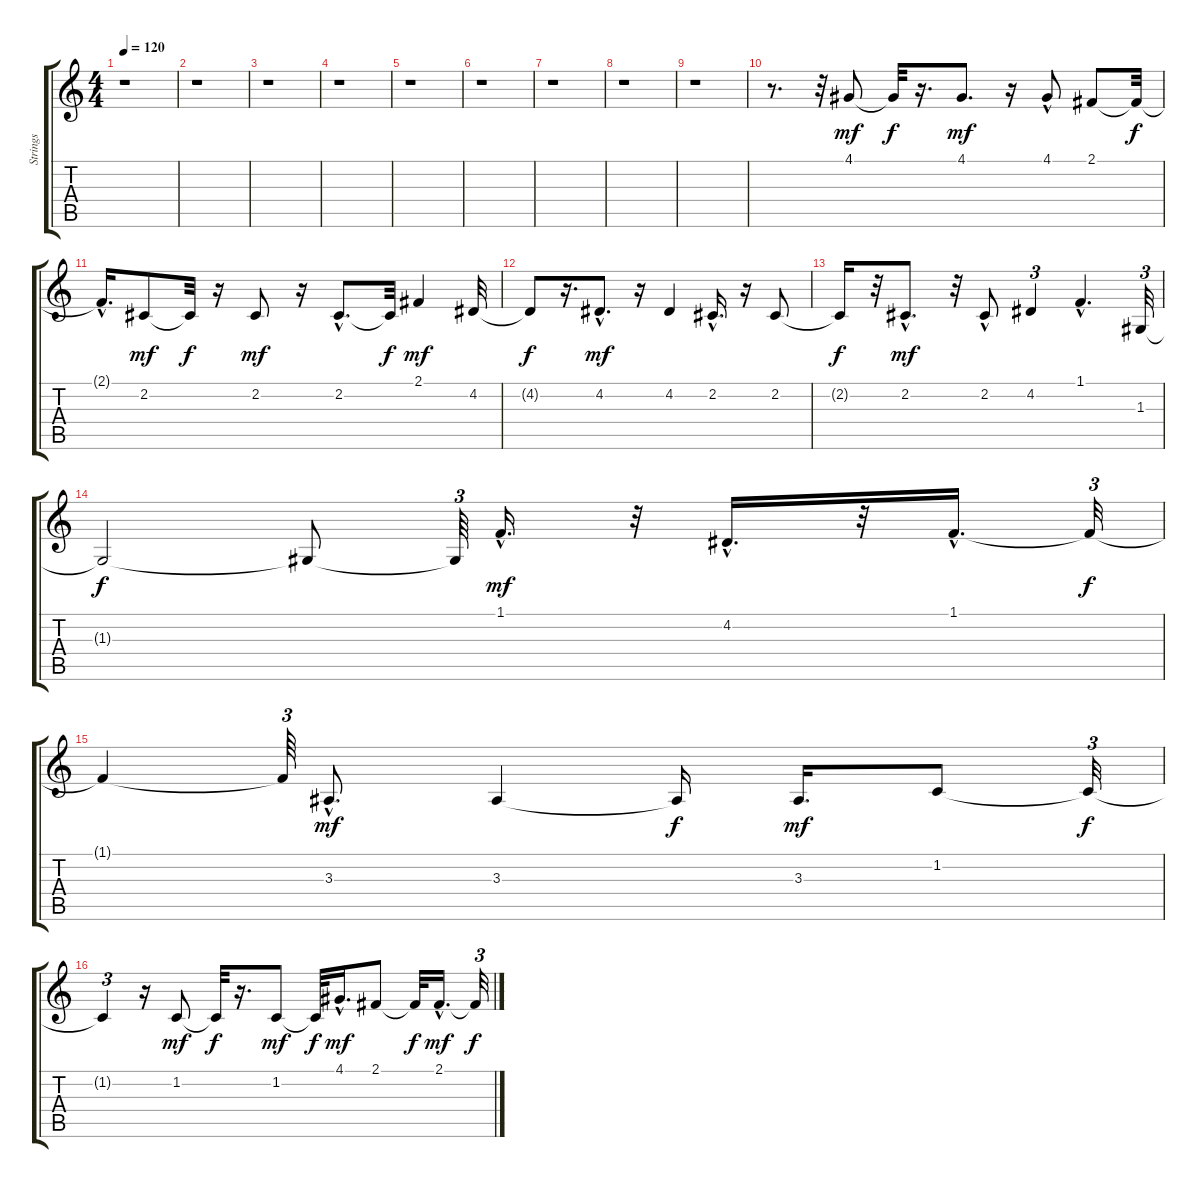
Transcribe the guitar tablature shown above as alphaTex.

\track ("Strings" "Strings") {instrument viola}
\staff {score tabs}
\tuning (E4 B3 G3 D3 A2 E2) {hide}
\ts (4 4)
\tempo 120
\clef g2
\ks c
r.1{dy mf} |
r.1 |
r.1 |
r.1 |
r.1 |
r.1 |
r.1 |
r.1 |
r.1 |
r.8{d} r.32 4.1.8 4.1{t}.32{dy f} r.16{d} 4.1.8{d dy mf} r.16 4.1{hac}.8 2.1.8 2.1{t}.32{dy f} |
2.1{hac t}.16{d} 2.2.8{dy mf} 2.2{t}.32{dy f} r.16 2.2.8{dy mf} r.16 2.2{hac}.8{d} 2.2{t}.32{dy f} 2.1.4{dy mf} 4.2.32 |
4.2{t}.8{dy f} r.16{d} 4.2{hac}.8{d dy mf} r.16 4.2.4 2.2{hac}.16{d} r.16 2.2.8 |
2.2{t}.16{dy f} r.32 2.2{hac}.8{d dy mf} r.32 2.2{hac}.8 4.2.4{tu (3 2)} 1.1{hac}.4{d} 1.3.32{tu (3 2)} |
1.3{t}.2{dy f} 1.3{t}.8 1.3{t}.64{tu (3 2)} 1.1{hac}.16{d dy mf} r.32 4.2{hac}.16{d} r.32 1.1{hac}.16{d} 1.1{t}.32{tu (3 2) dy f} |
1.1{t}.4 1.1{t}.64{tu (3 2)} 3.3{hac}.8{d dy mf} 3.3.4 3.3{t}.16{dy f} 3.3.16{d dy mf} 1.2.8 1.2{t}.32{tu (3 2) dy f} |
1.2{t}.4{tu (3 2)} r.16 1.2.8{dy mf} 1.2{t}.32{dy f} r.16{d} 1.2.8{dy mf} 1.2{t}.32{dy f} 4.1{hac}.16{d dy mf} 2.1.8 2.1{t}.32{dy f} 2.1{hac}.16{d dy mf} 2.1{t}.32{tu (3 2) dy f}
